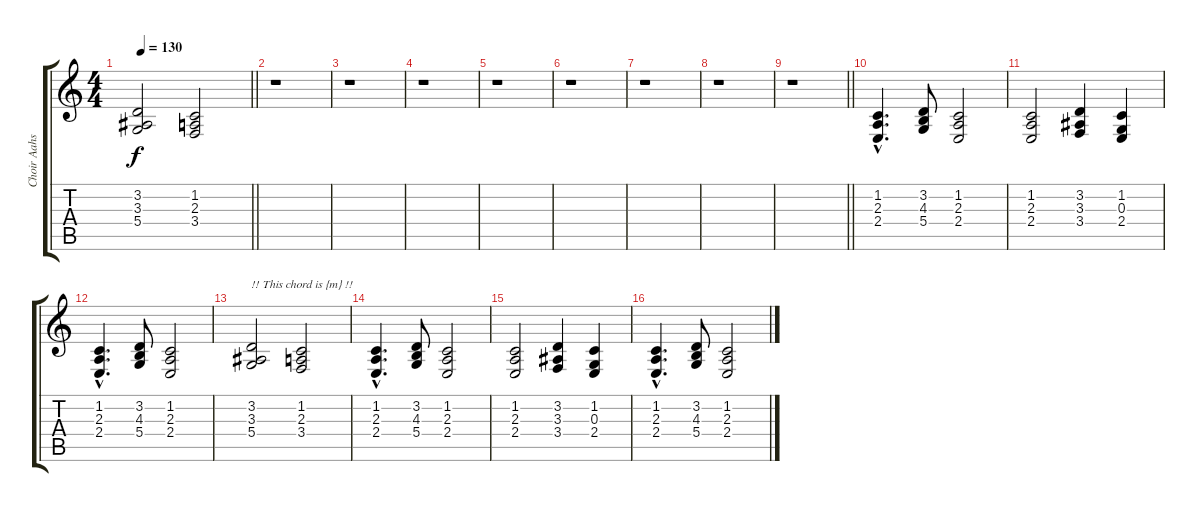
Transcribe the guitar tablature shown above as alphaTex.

\track ("Choir Aahs" "Choir Aahs") {instrument choiraahs}
\staff {score tabs}
\tuning (E4 B3 G3 D3 A2 E2) {hide}
\ts (4 4)
\tempo 130
\clef g2
\barLineRight lightlight
\ks c
(3.2 3.3 5.4).2{dy f} (1.2 2.3 3.4).2 |
r.1 |
r.1 |
r.1 |
r.1 |
r.1 |
r.1 |
r.1 |
\barLineRight lightlight
r.1 |
(1.2{hac} 2.3{hac} 2.4{hac}).4{d} (3.2 4.3 5.4).8 (1.2 2.3 2.4).2 |
(1.2 2.3 2.4).2 (3.2 3.3 3.4).4 (1.2 0.3 2.4).4 |
(1.2{hac} 2.3{hac} 2.4{hac}).4{d} (3.2 4.3 5.4).8 (1.2 2.3 2.4).2 |
(3.2 3.3 5.4).2{txt "!! This chord is {m} !!"} (1.2 2.3 3.4).2 |
(1.2{hac} 2.3{hac} 2.4{hac}).4{d} (3.2 4.3 5.4).8 (1.2 2.3 2.4).2 |
(1.2 2.3 2.4).2 (3.2 3.3 3.4).4 (1.2 0.3 2.4).4 |
(1.2{hac} 2.3{hac} 2.4{hac}).4{d} (3.2 4.3 5.4).8 (1.2 2.3 2.4).2
